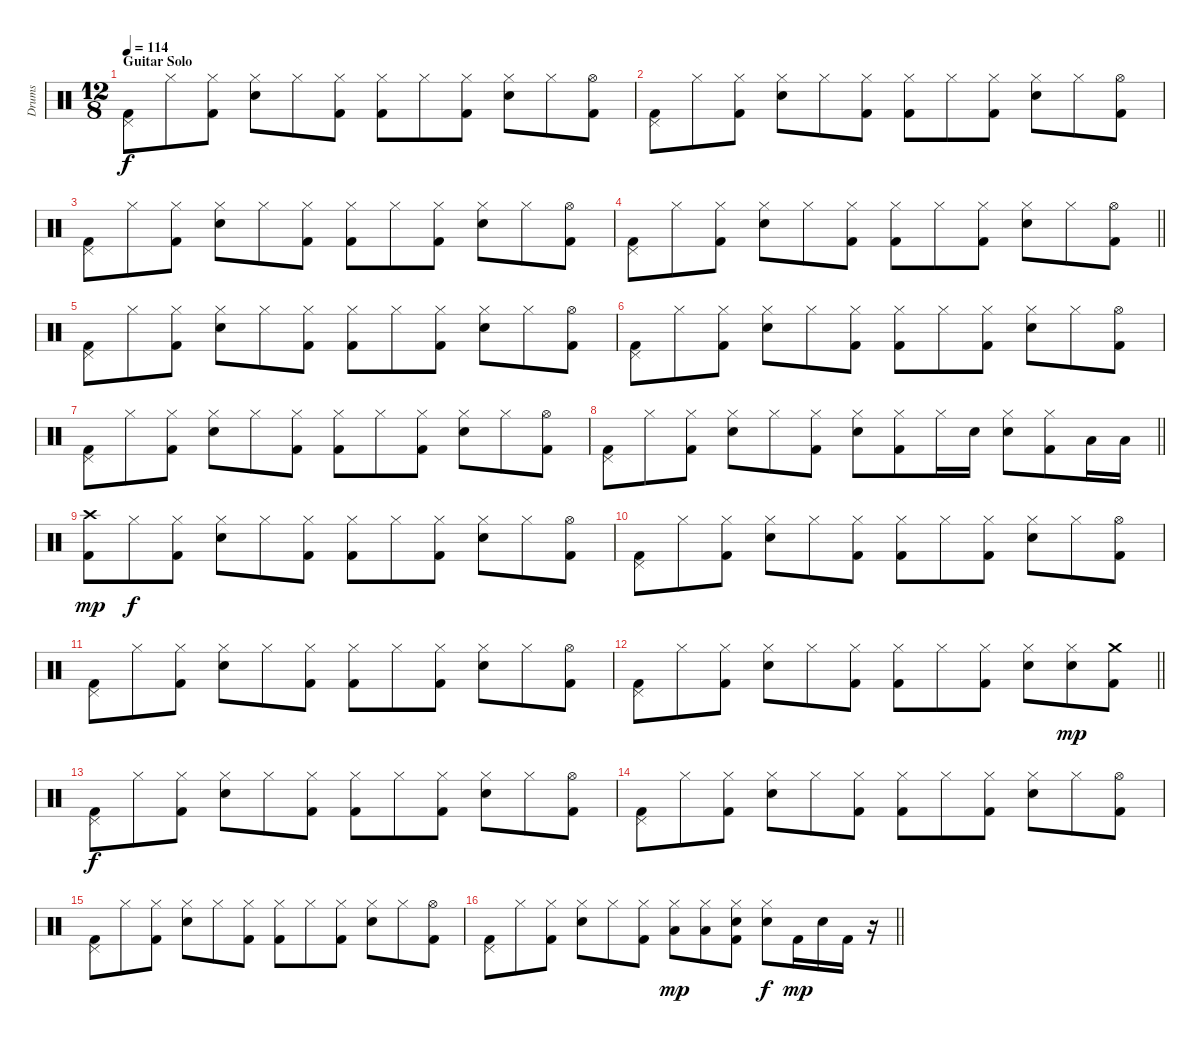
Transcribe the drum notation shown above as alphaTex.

\track ("Drums" "Drums") {instrument percussion}
\staff {score}
\articulation defaults
\ts (12 8)
\section ("" "Guitar Solo")
\tempo 114
\clef neutral
\ks c
("Pedal Hi-Hat (hit)" "Kick (hit) 2").8{dy f} "Hi-Hat (closed)".8 ("Hi-Hat (closed)" "Kick (hit) 2").8 ("Hi-Hat (closed)" "Snare (hit) 2").8 "Hi-Hat (closed)".8 ("Hi-Hat (closed)" "Kick (hit) 2").8 ("Hi-Hat (closed)" "Kick (hit) 2").8 "Hi-Hat (closed)".8 ("Hi-Hat (closed)" "Kick (hit) 2").8 ("Hi-Hat (closed)" "Snare (hit) 2").8 "Hi-Hat (closed)".8 ("Hi-Hat (open)" "Kick (hit) 2").8 |
("Pedal Hi-Hat (hit)" "Kick (hit) 2").8 "Hi-Hat (closed)".8 ("Hi-Hat (closed)" "Kick (hit) 2").8 ("Hi-Hat (closed)" "Snare (hit) 2").8 "Hi-Hat (closed)".8 ("Hi-Hat (closed)" "Kick (hit) 2").8 ("Hi-Hat (closed)" "Kick (hit) 2").8 "Hi-Hat (closed)".8 ("Hi-Hat (closed)" "Kick (hit) 2").8 ("Hi-Hat (closed)" "Snare (hit) 2").8 "Hi-Hat (closed)".8 ("Hi-Hat (open)" "Kick (hit) 2").8 |
("Pedal Hi-Hat (hit)" "Kick (hit) 2").8 "Hi-Hat (closed)".8 ("Hi-Hat (closed)" "Kick (hit) 2").8 ("Hi-Hat (closed)" "Snare (hit) 2").8 "Hi-Hat (closed)".8 ("Hi-Hat (closed)" "Kick (hit) 2").8 ("Hi-Hat (closed)" "Kick (hit) 2").8 "Hi-Hat (closed)".8 ("Hi-Hat (closed)" "Kick (hit) 2").8 ("Hi-Hat (closed)" "Snare (hit) 2").8 "Hi-Hat (closed)".8 ("Hi-Hat (open)" "Kick (hit) 2").8 |
\barLineRight lightlight
("Pedal Hi-Hat (hit)" "Kick (hit) 2").8 "Hi-Hat (closed)".8 ("Hi-Hat (closed)" "Kick (hit) 2").8 ("Hi-Hat (closed)" "Snare (hit) 2").8 "Hi-Hat (closed)".8 ("Hi-Hat (closed)" "Kick (hit) 2").8 ("Hi-Hat (closed)" "Kick (hit) 2").8 "Hi-Hat (closed)".8 ("Hi-Hat (closed)" "Kick (hit) 2").8 ("Hi-Hat (closed)" "Snare (hit) 2").8 "Hi-Hat (closed)".8 ("Hi-Hat (open)" "Kick (hit) 2").8 |
("Pedal Hi-Hat (hit)" "Kick (hit) 2").8 "Hi-Hat (closed)".8 ("Hi-Hat (closed)" "Kick (hit) 2").8 ("Hi-Hat (closed)" "Snare (hit) 2").8 "Hi-Hat (closed)".8 ("Hi-Hat (closed)" "Kick (hit) 2").8 ("Hi-Hat (closed)" "Kick (hit) 2").8 "Hi-Hat (closed)".8 ("Hi-Hat (closed)" "Kick (hit) 2").8 ("Hi-Hat (closed)" "Snare (hit) 2").8 "Hi-Hat (closed)".8 ("Hi-Hat (open)" "Kick (hit) 2").8 |
("Pedal Hi-Hat (hit)" "Kick (hit) 2").8 "Hi-Hat (closed)".8 ("Hi-Hat (closed)" "Kick (hit) 2").8 ("Hi-Hat (closed)" "Snare (hit) 2").8 "Hi-Hat (closed)".8 ("Hi-Hat (closed)" "Kick (hit) 2").8 ("Hi-Hat (closed)" "Kick (hit) 2").8 "Hi-Hat (closed)".8 ("Hi-Hat (closed)" "Kick (hit) 2").8 ("Hi-Hat (closed)" "Snare (hit) 2").8 "Hi-Hat (closed)".8 ("Hi-Hat (open)" "Kick (hit) 2").8 |
("Pedal Hi-Hat (hit)" "Kick (hit) 2").8 "Hi-Hat (closed)".8 ("Hi-Hat (closed)" "Kick (hit) 2").8 ("Hi-Hat (closed)" "Snare (hit) 2").8 "Hi-Hat (closed)".8 ("Hi-Hat (closed)" "Kick (hit) 2").8 ("Hi-Hat (closed)" "Kick (hit) 2").8 "Hi-Hat (closed)".8 ("Hi-Hat (closed)" "Kick (hit) 2").8 ("Hi-Hat (closed)" "Snare (hit) 2").8 "Hi-Hat (closed)".8 ("Hi-Hat (open)" "Kick (hit) 2").8 |
\barLineRight lightlight
("Pedal Hi-Hat (hit)" "Kick (hit) 2").8 "Hi-Hat (closed)".8 ("Hi-Hat (closed)" "Kick (hit) 2").8 ("Hi-Hat (closed)" "Snare (hit) 2").8 "Hi-Hat (closed)".8 ("Hi-Hat (closed)" "Kick (hit) 2").8 ("Hi-Hat (closed)" "Snare (hit) 2").8 ("Hi-Hat (closed)" "Kick (hit) 2").8 "Hi-Hat (closed)".16 "Snare (hit) 2".16 ("Hi-Hat (closed)" "Snare (hit) 2").8 ("Hi-Hat (closed)" "Kick (hit) 2").8 "Low Tom (hit)".16 "Low Tom (hit)".16 |
("Crash high (hit)" "Kick (hit) 2").8{dy mp} "Hi-Hat (closed)".8{dy f} ("Hi-Hat (closed)" "Kick (hit) 2").8 ("Hi-Hat (closed)" "Snare (hit) 2").8 "Hi-Hat (closed)".8 ("Hi-Hat (closed)" "Kick (hit) 2").8 ("Hi-Hat (closed)" "Kick (hit) 2").8 "Hi-Hat (closed)".8 ("Hi-Hat (closed)" "Kick (hit) 2").8 ("Hi-Hat (closed)" "Snare (hit) 2").8 "Hi-Hat (closed)".8 ("Hi-Hat (open)" "Kick (hit) 2").8 |
("Pedal Hi-Hat (hit)" "Kick (hit) 2").8 "Hi-Hat (closed)".8 ("Hi-Hat (closed)" "Kick (hit) 2").8 ("Hi-Hat (closed)" "Snare (hit) 2").8 "Hi-Hat (closed)".8 ("Hi-Hat (closed)" "Kick (hit) 2").8 ("Hi-Hat (closed)" "Kick (hit) 2").8 "Hi-Hat (closed)".8 ("Hi-Hat (closed)" "Kick (hit) 2").8 ("Hi-Hat (closed)" "Snare (hit) 2").8 "Hi-Hat (closed)".8 ("Hi-Hat (open)" "Kick (hit) 2").8 |
("Pedal Hi-Hat (hit)" "Kick (hit) 2").8 "Hi-Hat (closed)".8 ("Hi-Hat (closed)" "Kick (hit) 2").8 ("Hi-Hat (closed)" "Snare (hit) 2").8 "Hi-Hat (closed)".8 ("Hi-Hat (closed)" "Kick (hit) 2").8 ("Hi-Hat (closed)" "Kick (hit) 2").8 "Hi-Hat (closed)".8 ("Hi-Hat (closed)" "Kick (hit) 2").8 ("Hi-Hat (closed)" "Snare (hit) 2").8 "Hi-Hat (closed)".8 ("Hi-Hat (open)" "Kick (hit) 2").8 |
\barLineRight lightlight
("Pedal Hi-Hat (hit)" "Kick (hit) 2").8 "Hi-Hat (closed)".8 ("Hi-Hat (closed)" "Kick (hit) 2").8 ("Hi-Hat (closed)" "Snare (hit) 2").8 "Hi-Hat (closed)".8 ("Hi-Hat (closed)" "Kick (hit) 2").8 ("Hi-Hat (closed)" "Kick (hit) 2").8 "Hi-Hat (closed)".8 ("Hi-Hat (closed)" "Kick (hit) 2").8 ("Hi-Hat (closed)" "Snare (hit) 2").8 ("Hi-Hat (closed)" "Snare (hit) 2").8{dy mp} ("Crash medium (hit)" "Kick (hit) 2").8 |
("Pedal Hi-Hat (hit)" "Kick (hit) 2").8{dy f} "Hi-Hat (closed)".8 ("Hi-Hat (closed)" "Kick (hit) 2").8 ("Hi-Hat (closed)" "Snare (hit) 2").8 "Hi-Hat (closed)".8 ("Hi-Hat (closed)" "Kick (hit) 2").8 ("Hi-Hat (closed)" "Kick (hit) 2").8 "Hi-Hat (closed)".8 ("Hi-Hat (closed)" "Kick (hit) 2").8 ("Hi-Hat (closed)" "Snare (hit) 2").8 "Hi-Hat (closed)".8 ("Hi-Hat (open)" "Kick (hit) 2").8 |
("Pedal Hi-Hat (hit)" "Kick (hit) 2").8 "Hi-Hat (closed)".8 ("Hi-Hat (closed)" "Kick (hit) 2").8 ("Hi-Hat (closed)" "Snare (hit) 2").8 "Hi-Hat (closed)".8 ("Hi-Hat (closed)" "Kick (hit) 2").8 ("Hi-Hat (closed)" "Kick (hit) 2").8 "Hi-Hat (closed)".8 ("Hi-Hat (closed)" "Kick (hit) 2").8 ("Hi-Hat (closed)" "Snare (hit) 2").8 "Hi-Hat (closed)".8 ("Hi-Hat (open)" "Kick (hit) 2").8 |
("Pedal Hi-Hat (hit)" "Kick (hit) 2").8 "Hi-Hat (closed)".8 ("Hi-Hat (closed)" "Kick (hit) 2").8 ("Hi-Hat (closed)" "Snare (hit) 2").8 "Hi-Hat (closed)".8 ("Hi-Hat (closed)" "Kick (hit) 2").8 ("Hi-Hat (closed)" "Kick (hit) 2").8 "Hi-Hat (closed)".8 ("Hi-Hat (closed)" "Kick (hit) 2").8 ("Hi-Hat (closed)" "Snare (hit) 2").8 "Hi-Hat (closed)".8 ("Hi-Hat (open)" "Kick (hit) 2").8 |
\barLineRight lightlight
("Pedal Hi-Hat (hit)" "Kick (hit) 2").8 "Hi-Hat (closed)".8 ("Hi-Hat (closed)" "Kick (hit) 2").8 ("Hi-Hat (closed)" "Snare (hit) 2").8 "Hi-Hat (closed)".8 ("Hi-Hat (closed)" "Kick (hit) 2").8 ("Hi-Hat (closed)" "Low Tom (hit)").8{dy mp} ("Hi-Hat (closed)" "Low Tom (hit)").8 ("Hi-Hat (closed)" "Snare (hit) 2" "Kick (hit) 2").8 ("Hi-Hat (closed)" "Snare (hit) 2").8{dy f} "Kick (hit) 2".16{dy mp} "Snare (hit) 2".16 "Kick (hit) 2".16 r.16
